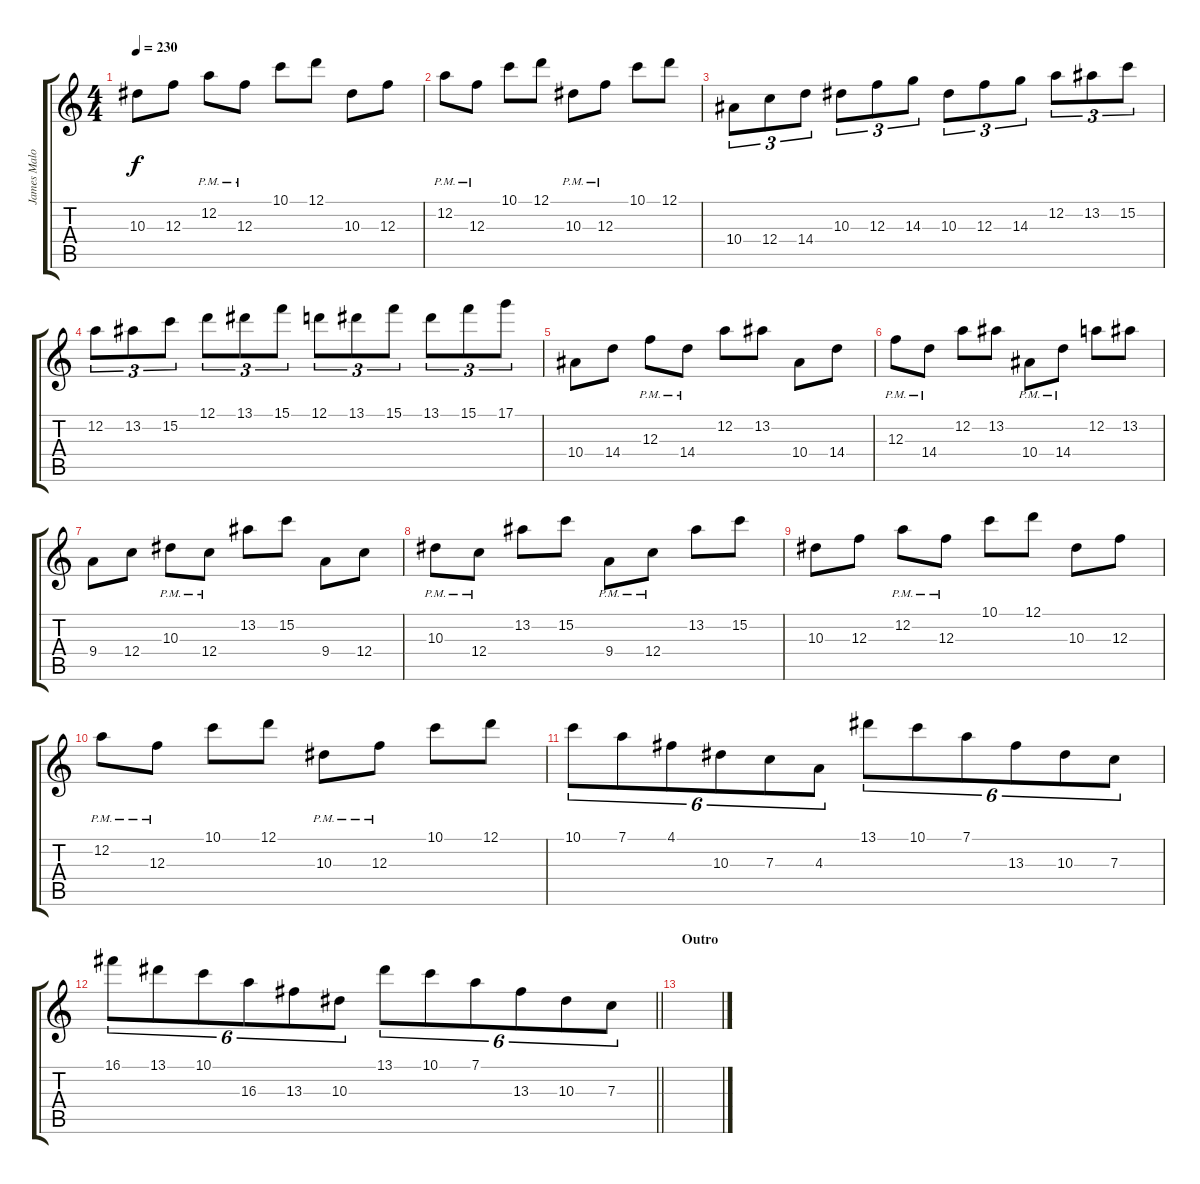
\track ("James Malone Lead" "James Malo") {instrument distortionguitar}
\staff {score tabs}
\tuning (D4 A3 F3 C3 G2 D2) {hide}
\ts (4 4)
\tempo 230
\clef g2
\ks c
10.3.8{dy f} 12.3.8 12.2{pm}.8 12.3{pm}.8 10.1.8 12.1.8 10.3.8 12.3.8 |
12.2{pm}.8 12.3{pm}.8 10.1.8 12.1.8 10.3{pm}.8 12.3{pm}.8 10.1.8 12.1.8 |
10.4.8{tu (3 2)} 12.4.8{tu (3 2)} 14.4.8{tu (3 2)} 10.3.8{tu (3 2)} 12.3.8{tu (3 2)} 14.3.8{tu (3 2)} 10.3.8{tu (3 2)} 12.3.8{tu (3 2)} 14.3.8{tu (3 2)} 12.2.8{tu (3 2)} 13.2.8{tu (3 2)} 15.2.8{tu (3 2)} |
12.2.8{tu (3 2)} 13.2.8{tu (3 2)} 15.2.8{tu (3 2)} 12.1.8{tu (3 2)} 13.1.8{tu (3 2)} 15.1.8{tu (3 2)} 12.1.8{tu (3 2)} 13.1.8{tu (3 2)} 15.1.8{tu (3 2)} 13.1.8{tu (3 2)} 15.1.8{tu (3 2)} 17.1.8{tu (3 2)} |
10.4.8 14.4.8 12.3{pm}.8 14.4{pm}.8 12.2.8 13.2.8 10.4.8 14.4.8 |
12.3{pm}.8 14.4{pm}.8 12.2.8 13.2.8 10.4{pm}.8 14.4{pm}.8 12.2.8 13.2.8 |
9.4.8 12.4.8 10.3{pm}.8 12.4{pm}.8 13.2.8 15.2.8 9.4.8 12.4.8 |
10.3{pm}.8 12.4{pm}.8 13.2.8 15.2.8 9.4{pm}.8 12.4{pm}.8 13.2.8 15.2.8 |
10.3.8 12.3.8 12.2{pm}.8 12.3{pm}.8 10.1.8 12.1.8 10.3.8 12.3.8 |
12.2{pm}.8 12.3{pm}.8 10.1.8 12.1.8 10.3{pm}.8 12.3{pm}.8 10.1.8 12.1.8 |
10.1.8{tu (6 4)} 7.1.8{tu (6 4)} 4.1.8{tu (6 4)} 10.3.8{tu (6 4)} 7.3.8{tu (6 4)} 4.3.8{tu (6 4)} 13.1.8{tu (6 4)} 10.1.8{tu (6 4)} 7.1.8{tu (6 4)} 13.3.8{tu (6 4)} 10.3.8{tu (6 4)} 7.3.8{tu (6 4)} |
\barLineRight lightlight
16.1.8{tu (6 4)} 13.1.8{tu (6 4)} 10.1.8{tu (6 4)} 16.3.8{tu (6 4)} 13.3.8{tu (6 4)} 10.3.8{tu (6 4)} 13.1.8{tu (6 4)} 10.1.8{tu (6 4)} 7.1.8{tu (6 4)} 13.3.8{tu (6 4)} 10.3.8{tu (6 4)} 7.3.8{tu (6 4)} |
\section ("" "Outro")
